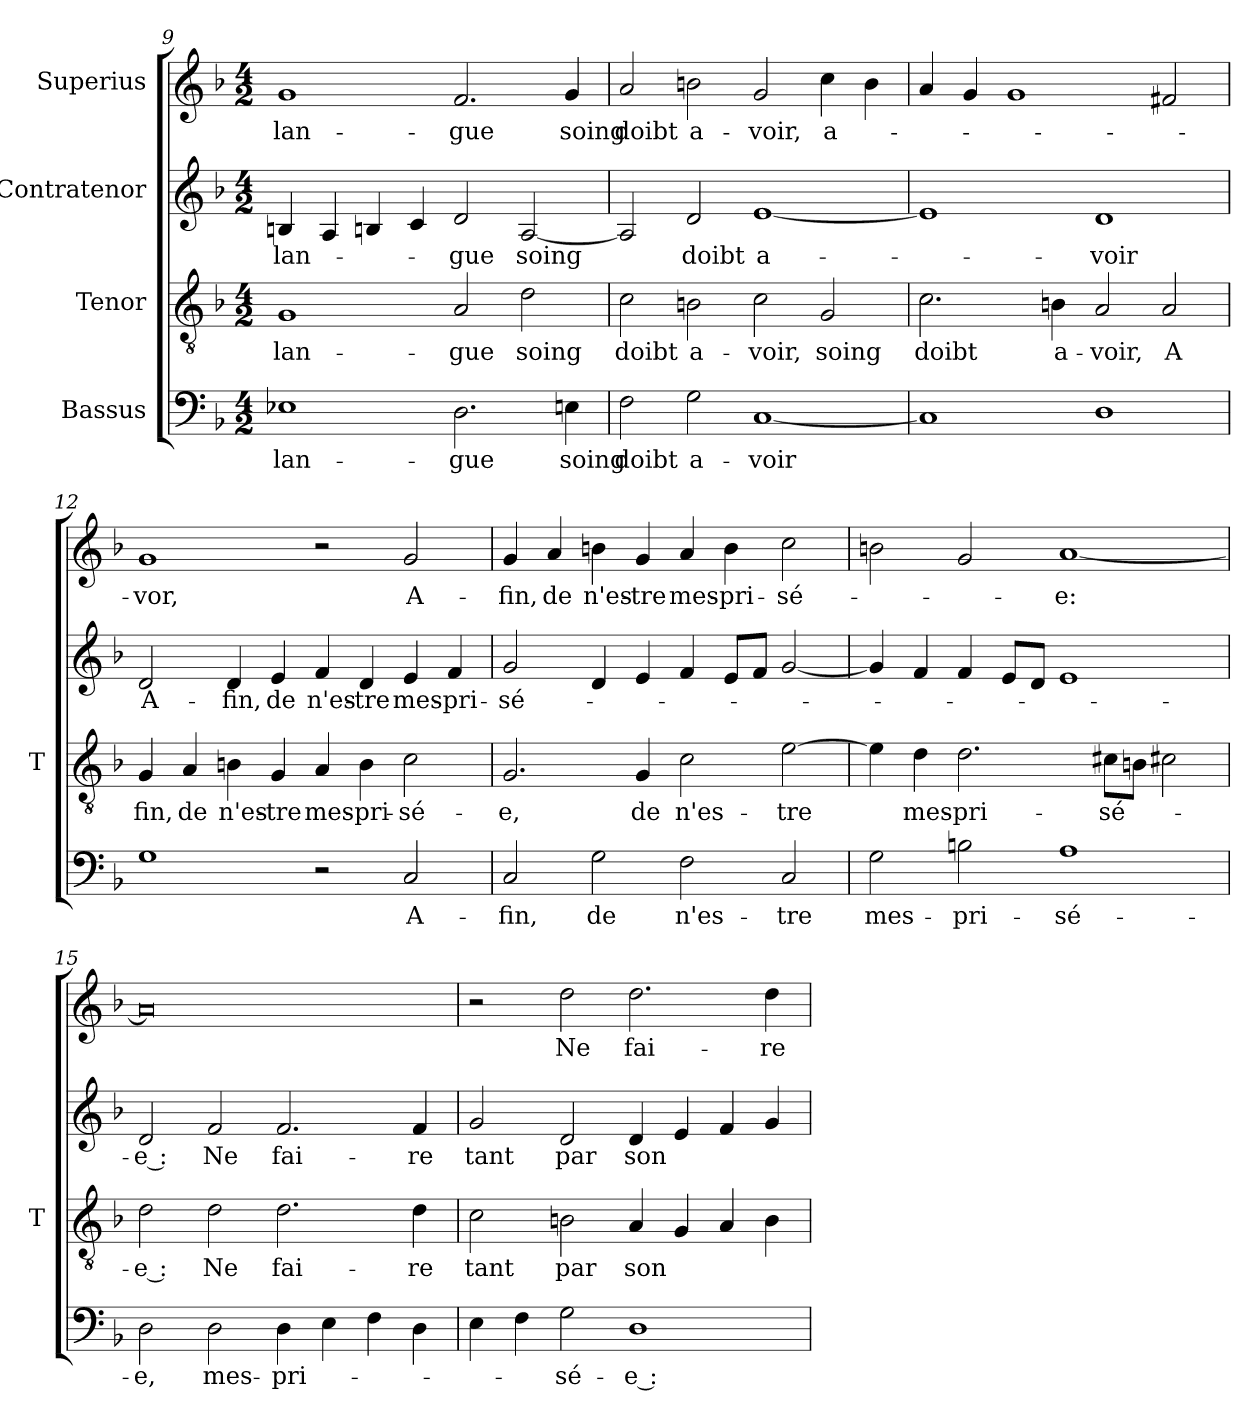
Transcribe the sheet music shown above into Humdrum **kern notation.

**kern	**text	**kern	**text	**kern	**text	**kern	**text
*part4	*part4	*part3	*part3	*part2	*part2	*part1	*part1
*staff4	*staff4	*staff3	*staff3	*staff2	*staff2	*staff1	*staff1
*I"Bassus	*	*I"Tenor	*	*I"Contratenor	*	*I"Superius	*
*	*	*I'T	*	*	*	*	*
*clefF4	*	*clefGv2	*	*clefG2	*	*clefG2	*
*k[b-]	*	*k[b-]	*	*k[b-]	*	*k[b-]	*
*M4/2	*	*M4/2	*	*M4/2	*	*M4/2	*
=9	=9	=9	=9	=9	=9	=9	=9
1E-X	lan-	1G	lan-	4Bn	lan-	1g	lan-
.	.	.	.	4A	.	.	.
.	.	.	.	4Bn	.	.	.
.	.	.	.	4c	.	.	.
2.D	-gue	2A	-gue	2d	-gue	2.f	-gue
.	.	2d	-soing	[2A	-soing	.	.
4E	-soing	.	.	.	.	4g	-soing
=10	=10	=10	=10	=10	=10	=10	=10
2F	-doibt	2c	-doibt	2A]	.	2a	-doibt
2G	a-	2B	a-	2d	-doibt	2b	a-
[1C	-voir	2c	-voir,	[1e	a-	2g	-voir,
.	.	2G	-soing	.	.	4cc	a-
.	.	.	.	.	.	4b	.
=11	=11	=11	=11	=11	=11	=11	=11
1C]	.	2.c	-doibt	1e]	.	4a	.
.	.	.	.	.	.	4g	.
.	.	.	.	.	.	1g	.
.	.	4B	a-	.	.	.	.
1D	.	2A	-voir,	1d	-voir	.	.
.	.	2A	-A	.	.	2f#X	.
=12	=12	=12	=12	=12	=12	=12	=12
1G	.	4G	-fin,	2d	A-	1g	-vor,
.	.	4A	-de	.	.	.	.
.	.	4B	n'es-	4d	-fin,	.	.
.	.	4G	-tre	4e	-de	.	.
2r	.	4A	mes-	4f	n'es-	2r	.
.	.	4B	pri-	4d	-tre	.	.
2C	A-	2c	sé-	4e	mes-	2g	A-
.	.	.	.	4f	pri-	.	.
=13	=13	=13	=13	=13	=13	=13	=13
2C	-fin,	2.G	-e,	2g	sé-	4g	-fin,
.	.	.	.	.	.	4a	-de
2G	-de	.	.	4d	.	4b	n'es-
.	.	4G	-de	4e	.	4g	-tre
2F	n'es-	2c	n'es-	4f	.	4a	mes-
.	.	.	.	8eL	.	4b	pri-
.	.	.	.	8fJ	.	.	.
2C	-tre	[2e	-tre	[2g	.	2cc	sé-
=14	=14	=14	=14	=14	=14	=14	=14
2G	mes-	4e]	.	4g]	.	2b	.
.	.	4d	mes-	4f	.	.	.
2B	pri-	2.d	pri-	4f	.	2g	.
.	.	.	.	8eL	.	.	.
.	.	.	.	8dJ	.	.	.
1A	sé-	.	.	1e	.	[1a	-e:
.	.	8c#XL	sé-	.	.	.	.
.	.	8BnJ	.	.	.	.	.
.	.	2c#X	.	.	.	.	.
=15	=15	=15	=15	=15	=15	=15	=15
2D	-e,	2d	-e :	2d	-e :	0a]	.
2D	mes-	2d	-Ne	2f	-Ne	.	.
4D	pri-	2.d	fai-	2.f	fai-	.	.
4E	.	.	.	.	.	.	.
4F	.	.	.	.	.	.	.
4D	.	4d	-re	4f	-re	.	.
=16	=16	=16	=16	=16	=16	=16	=16
4E	.	2c	-tant	2g	-tant	2r	.
4F	.	.	.	.	.	.	.
2G	sé-	2B	-par	2d	-par	2dd	-Ne
1D	-e :	4A	-son	4d	-son	2.dd	fai-
.	.	4G	.	4e	.	.	.
.	.	4A	.	4f	.	.	.
.	.	4B	.	4g	.	4dd	-re
=	=	=	=	=	=	=	=
*-	*-	*-	*-	*-	*-	*-	*-
